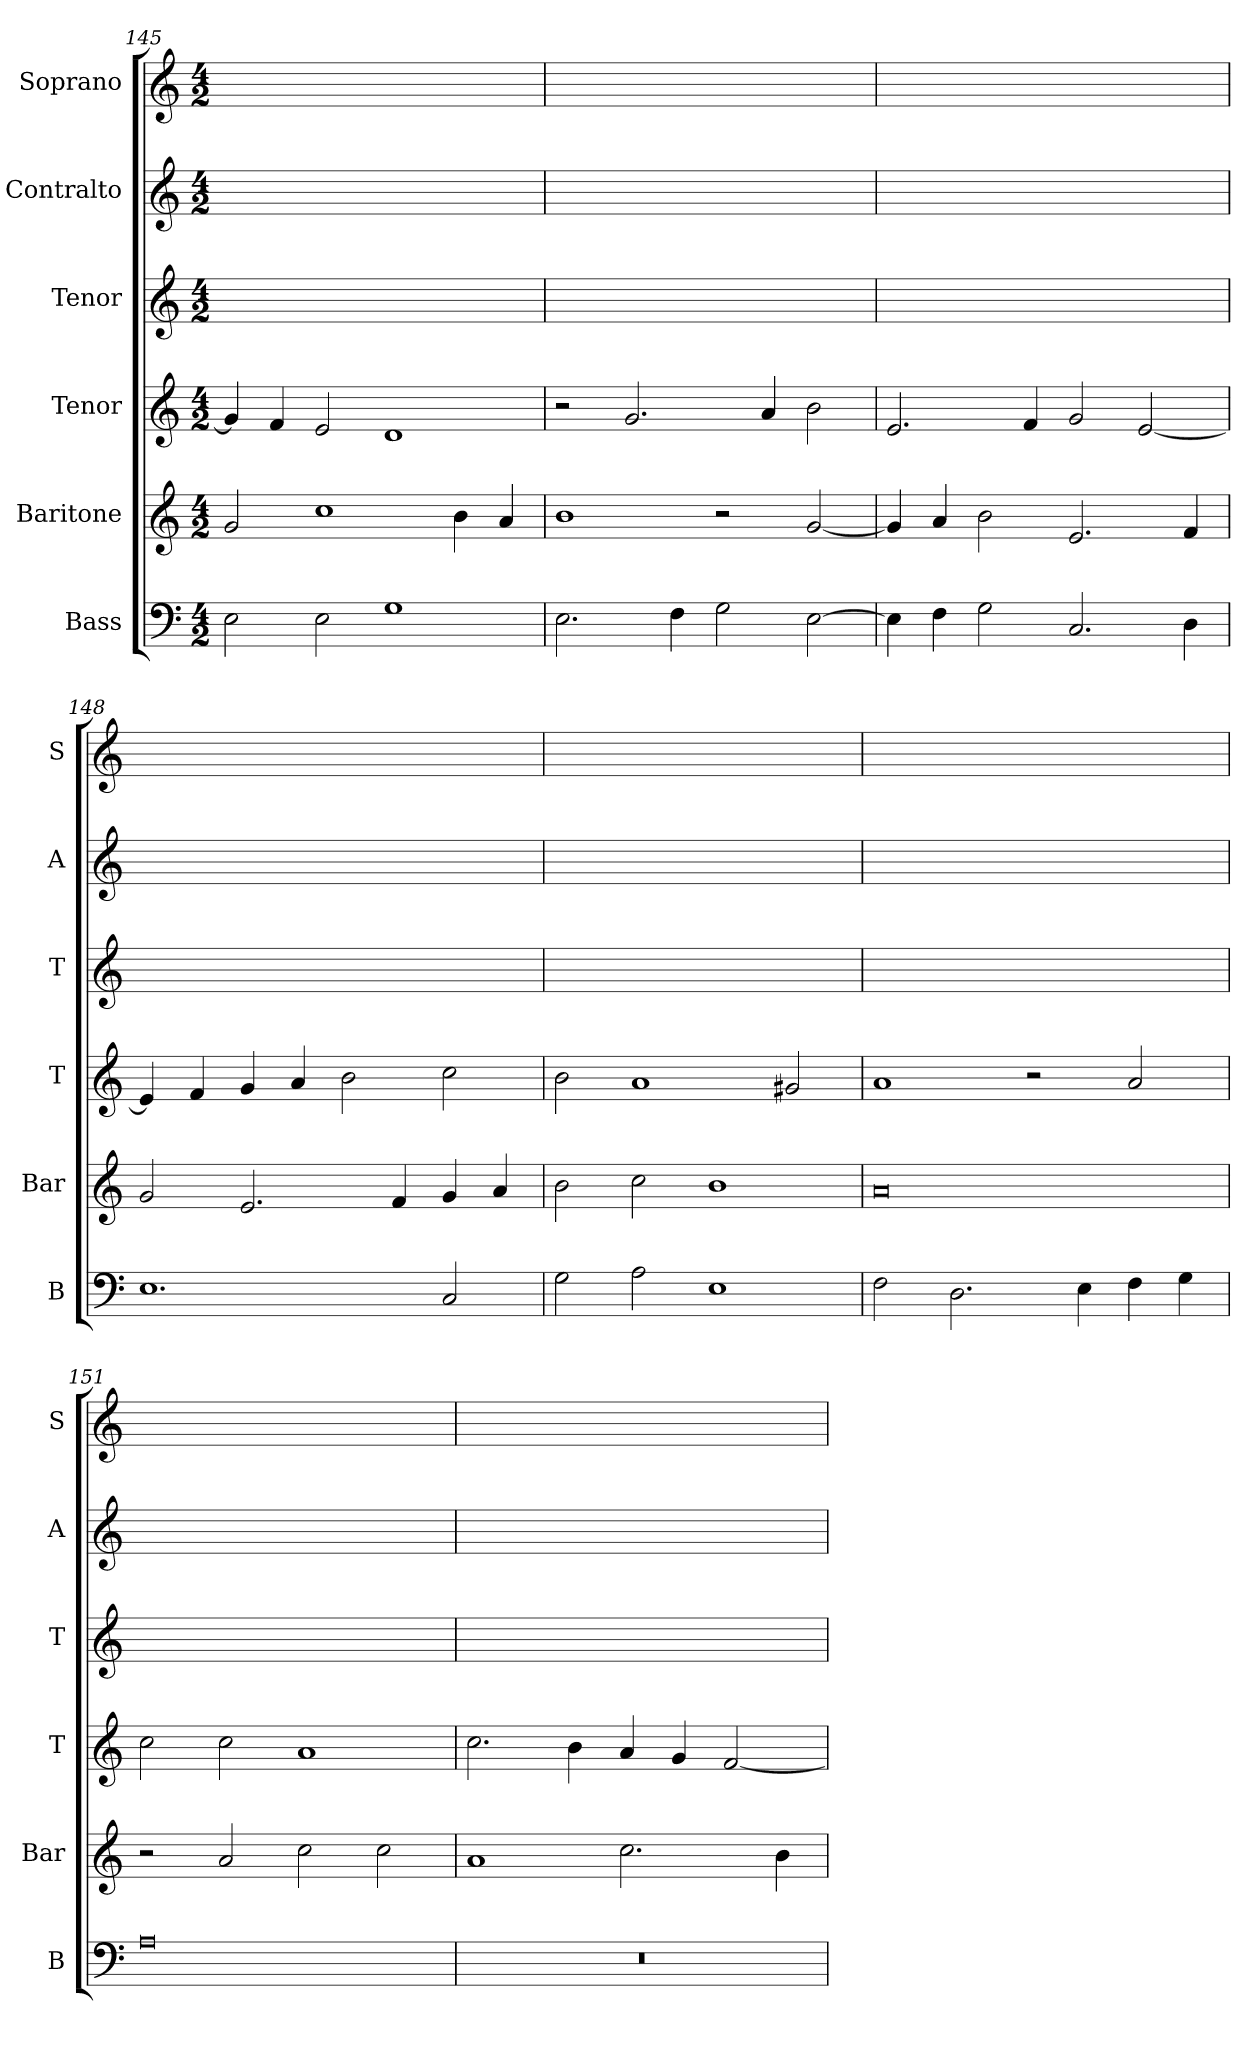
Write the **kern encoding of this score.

**kern	**kern	**kern	**kern	**kern	**kern
*part6	*part5	*part4	*part3	*part2	*part1
*staff6	*staff5	*staff4	*staff3	*staff2	*staff1
*I"Bass	*I"Baritone	*I"Tenor	*I"Tenor	*I"Contralto	*I"Soprano
*I'B	*I'Bar	*I'T	*I'T	*I'A	*I'S
*clefF4	*clefG2	*clefG2	*clefG2	*clefG2	*clefG2
*k[]	*k[]	*k[]	*k[]	*k[]	*k[]
*E:phr	*E:phr	*E:phr	*E:phr	*E:phr	*E:phr
*M4/2	*M4/2	*M4/2	*M4/2	*M4/2	*M4/2
=145	=145	=145	=145	=145	=145
2E	2g	4g]	0ryy	0ryy	0ryy
.	.	4f	.	.	.
2E	1cc	2e	.	.	.
1G	.	1d	.	.	.
.	4b	.	.	.	.
.	4a	.	.	.	.
=146	=146	=146	=146	=146	=146
2.E	1b	2r	0ryy	0ryy	0ryy
.	.	2.g	.	.	.
4F	.	.	.	.	.
2G	2r	.	.	.	.
.	.	4a	.	.	.
[2E	[2g	2b	.	.	.
=147	=147	=147	=147	=147	=147
4E]	4g]	2.e	0ryy	0ryy	0ryy
4F	4a	.	.	.	.
2G	2b	.	.	.	.
.	.	4f	.	.	.
2.C	2.e	2g	.	.	.
.	.	[2e	.	.	.
4D	4f	.	.	.	.
=148	=148	=148	=148	=148	=148
1.E	2g	4e]	0ryy	0ryy	0ryy
.	.	4f	.	.	.
.	2.e	4g	.	.	.
.	.	4a	.	.	.
.	.	2b	.	.	.
.	4f	.	.	.	.
2C	4g	2cc	.	.	.
.	4a	.	.	.	.
=149	=149	=149	=149	=149	=149
2G	2b	2b	0ryy	0ryy	0ryy
2A	2cc	1a	.	.	.
1E	1b	.	.	.	.
.	.	2g#X	.	.	.
=150	=150	=150	=150	=150	=150
2F	0a	1a	0ryy	0ryy	0ryy
2.D	.	.	.	.	.
.	.	2r	.	.	.
4E	.	.	.	.	.
4F	.	2a	.	.	.
4G	.	.	.	.	.
=151	=151	=151	=151	=151	=151
0A	2r	2cc	0ryy	0ryy	0ryy
.	2a	2cc	.	.	.
.	2cc	1a	.	.	.
.	2cc	.	.	.	.
=152	=152	=152	=152	=152	=152
0r	1a	2.cc	0ryy	0ryy	0ryy
.	.	4b	.	.	.
.	2.cc	4a	.	.	.
.	.	4g	.	.	.
.	.	[2f	.	.	.
.	4b	.	.	.	.
=	=	=	=	=	=
*-	*-	*-	*-	*-	*-
